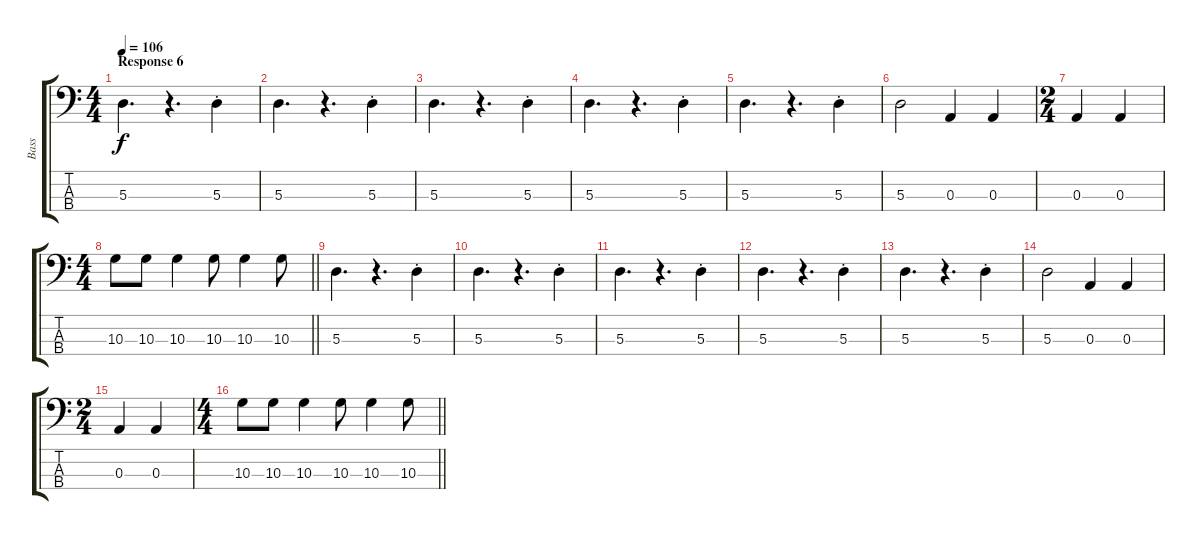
\track ("Bass" "Bass") {instrument electricbassfinger}
\staff {score tabs}
\tuning (G2 D2 A1 E1) {hide}
\ts (4 4)
\section ("" "Response 6")
\tempo 106
\clef f4
\ks c
5.3.4{d dy f} r.4{d} 5.3{st}.4 |
5.3.4{d} r.4{d} 5.3{st}.4 |
5.3.4{d} r.4{d} 5.3{st}.4 |
5.3.4{d} r.4{d} 5.3{st}.4 |
5.3.4{d} r.4{d} 5.3{st}.4 |
5.3.2 0.3.4 0.3.4 |
\ts (2 4)
0.3.4 0.3.4 |
\ts (4 4)
\barLineRight lightlight
10.3.8 10.3.8 10.3.4 10.3.8 10.3.4 10.3.8 |
5.3.4{d} r.4{d} 5.3{st}.4 |
5.3.4{d} r.4{d} 5.3{st}.4 |
5.3.4{d} r.4{d} 5.3{st}.4 |
5.3.4{d} r.4{d} 5.3{st}.4 |
5.3.4{d} r.4{d} 5.3{st}.4 |
5.3.2 0.3.4 0.3.4 |
\ts (2 4)
0.3.4 0.3.4 |
\ts (4 4)
\barLineRight lightlight
10.3.8 10.3.8 10.3.4 10.3.8 10.3.4 10.3.8
